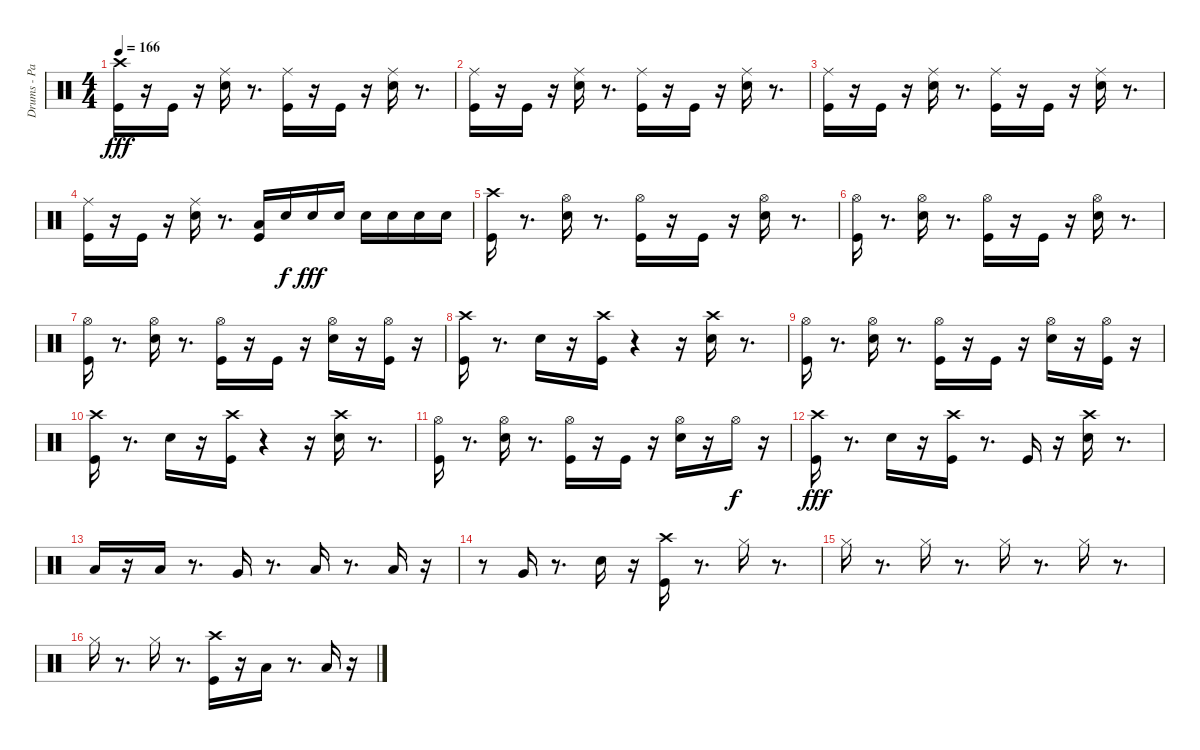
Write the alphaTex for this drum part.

\track ("Drums - Paice" "Drums - Pa") {instrument percussion}
\staff {score}
\articulation defaults
\ts (4 4)
\tempo 166
\clef neutral
\ks c
("Kick (hit)" "Crash high (hit)").16{dy fff} r.16 "Kick (hit)".16 r.16 ("Snare (hit) 2" "Ride (middle)").16 r.8{d} ("Kick (hit)" "Ride (middle)").16 r.16 "Kick (hit)".16 r.16 ("Snare (hit) 2" "Ride (middle)").16 r.8{d} |
("Ride (middle)" "Kick (hit)").16 r.16 "Kick (hit)".16 r.16 ("Snare (hit) 2" "Ride (middle)").16 r.8{d} ("Ride (middle)" "Kick (hit)").16 r.16 "Kick (hit)".16 r.16 ("Ride (middle)" "Snare (hit) 2").16 r.8{d} |
("Kick (hit)" "Ride (middle)").16 r.16 "Kick (hit)".16 r.16 ("Snare (hit) 2" "Ride (middle)").16 r.8{d} ("Ride (middle)" "Kick (hit)").16 r.16 "Kick (hit)".16 r.16 ("Snare (hit) 2" "Ride (middle)").16 r.8{d} |
("Kick (hit)" "Ride (middle)").16 r.16 "Kick (hit)".16 r.16 ("Snare (hit) 2" "Ride (middle)").16 r.8{d} ("Kick (hit)" "Low Tom (hit)").16 "Snare (hit) 2".16{dy f} "Snare (hit) 2".16{dy fff} "Snare (hit) 2".16 "Snare (hit) 2".16 "Snare (hit) 2".16 "Snare (hit) 2".16 "Snare (hit) 2".16 |
("Crash high (hit)" "Kick (hit)").16 r.8{d} ("Hi-Hat (open)" "Snare (hit) 2").16 r.8{d} ("Hi-Hat (open)" "Kick (hit)").16 r.16 "Kick (hit)".16 r.16 ("Snare (hit) 2" "Hi-Hat (open)").16 r.8{d} |
("Hi-Hat (open)" "Kick (hit)").16 r.8{d} ("Hi-Hat (open)" "Snare (hit) 2").16 r.8{d} ("Hi-Hat (open)" "Kick (hit)").16 r.16 "Kick (hit)".16 r.16 ("Snare (hit) 2" "Hi-Hat (open)").16 r.8{d} |
("Hi-Hat (open)" "Kick (hit)").16 r.8{d} ("Hi-Hat (open)" "Snare (hit) 2").16 r.8{d} ("Hi-Hat (open)" "Kick (hit)").16 r.16 "Kick (hit)".16 r.16 ("Snare (hit) 2" "Hi-Hat (open)").16 r.16 ("Hi-Hat (open)" "Kick (hit)").16 r.16 |
("Kick (hit)" "Crash high (hit)").16 r.8{d} "Snare (hit) 2".16 r.16 ("Crash high (hit)" "Kick (hit)").16 r.4 r.16 ("Snare (hit) 2" "Crash high (hit)").16 r.8{d} |
("Kick (hit)" "Hi-Hat (open)").16 r.8{d} ("Hi-Hat (open)" "Snare (hit) 2").16 r.8{d} ("Hi-Hat (open)" "Kick (hit)").16 r.16 "Kick (hit)".16 r.16 ("Hi-Hat (open)" "Snare (hit) 2").16 r.16 ("Hi-Hat (open)" "Kick (hit)").16 r.16 |
("Kick (hit)" "Crash high (hit)").16 r.8{d} "Snare (hit) 2".16 r.16 ("Crash high (hit)" "Kick (hit)").16 r.4 r.16 ("Crash high (hit)" "Snare (hit) 2").16 r.8{d} |
("Kick (hit)" "Hi-Hat (open)").16 r.8{d} ("Snare (hit) 2" "Hi-Hat (open)").16 r.8{d} ("Kick (hit)" "Hi-Hat (open)").16 r.16 "Kick (hit)".16 r.16 ("Hi-Hat (open)" "Snare (hit) 2").16 r.16 "Hi-Hat (open)".16{dy f} r.16 |
("Kick (hit)" "Crash high (hit)").16{dy fff} r.8{d} "Snare (hit) 2".16 r.16 ("Kick (hit)" "Crash high (hit)").16 r.8{d} "Kick (hit)".16 r.16 ("Snare (hit) 2" "Crash high (hit)").16 r.8{d} |
"Low Tom (hit)".16 r.16 "Low Tom (hit)".16 r.8{d} "Very Low Tom (hit)".16 r.8{d} "Low Tom (hit)".16 r.8{d} "Low Tom (hit)".16 r.16 |
r.8 "Very Low Tom (hit)".16 r.8{d} "Snare (hit) 2".16 r.16 ("Crash high (hit)" "Kick (hit)").16 r.8{d} "Hi-Hat (closed)".16 r.8{d} |
"Hi-Hat (closed)".16 r.8{d} "Hi-Hat (closed)".16 r.8{d} "Hi-Hat (closed)".16 r.8{d} "Hi-Hat (closed)".16 r.8{d} |
"Hi-Hat (closed)".16 r.8{d} "Hi-Hat (closed)".16 r.8{d} ("Kick (hit)" "Crash high (hit)").16 r.16 "Low Tom (hit)".16 r.8{d} "Low Tom (hit)".16 r.16
